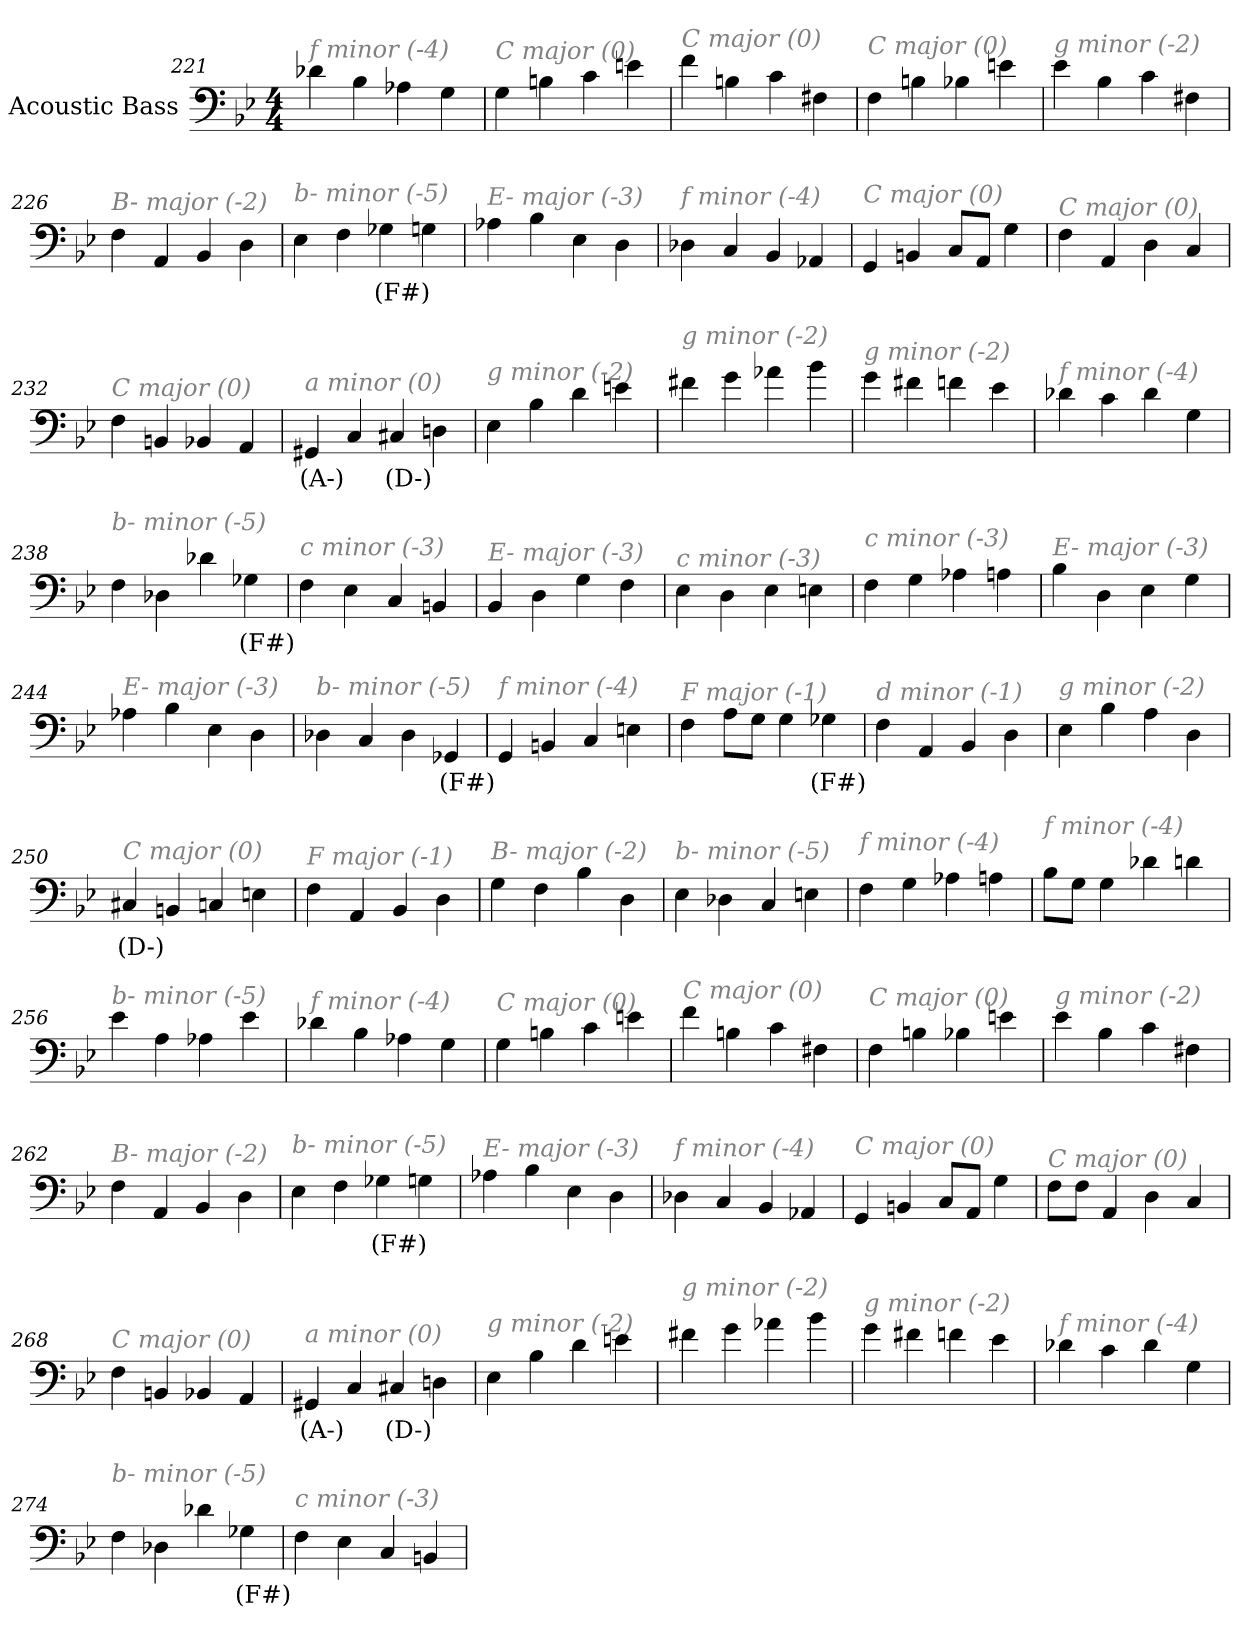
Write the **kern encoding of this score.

**kern	**text
*part1	*part1
*staff1	*staff1
*I"Acoustic Bass	*
*clefF4	*
*ITrd7c12	*
*k[b-e-]	*
*B-:	*
*M4/4	*
=221	=221
!LO:TX:i:color=#808080:t=f minor (-4)	!
4D-X	.
4BB-	.
4AA-X	.
4GG	.
=222	=222
!LO:TX:i:color=#808080:t=C major (0)	!
4GG	.
4BBn	.
4C	.
4En	.
=223	=223
!LO:TX:i:color=#808080:t=C major (0)	!
4F	.
4BBn	.
4C	.
4FF#X	.
=224	=224
!LO:TX:i:color=#808080:t=C major (0)	!
4FF	.
4BBn	.
4BB-X	.
4En	.
=225	=225
!LO:TX:i:color=#808080:t=g minor (-2)	!
4E-	.
4BB-	.
4C	.
4FF#X	.
=226	=226
!LO:TX:i:color=#808080:t=B- major (-2)	!
4FF	.
4AAA	.
4BBB-	.
4DD	.
=227	=227
!LO:TX:i:color=#808080:t=b- minor (-5)	!
4EE-	.
4FF	.
4GG-Xi	(F#)
4GG	.
=228	=228
!LO:TX:i:color=#808080:t=E- major (-3)	!
4AA-X	.
4BB-	.
4EE-	.
4DD	.
=229	=229
!LO:TX:i:color=#808080:t=f minor (-4)	!
4DD-X	.
4CC	.
4BBB-	.
4AAA-X	.
=230	=230
!LO:TX:i:color=#808080:t=C major (0)	!
4GGG	.
4BBBn	.
8CCL	.
8AAAJ	.
4GG	.
=231	=231
!LO:TX:i:color=#808080:t=C major (0)	!
4FF	.
4AAA	.
4DD	.
4CC	.
=232	=232
!LO:TX:i:color=#808080:t=C major (0)	!
4FF	.
4BBBn	.
4BBB-X	.
4AAA	.
=233	=233
!LO:TX:i:color=#808080:t=a minor (0)	!
4GGG#Xi	(A-)
4CC	.
4CC#Xi	(D-)
4DDn	.
=234	=234
!LO:TX:i:color=#808080:t=g minor (-2)	!
4EE-	.
4BB-	.
4D	.
4En	.
=235	=235
!LO:TX:i:color=#808080:t=g minor (-2)	!
4F#X	.
4G	.
4A-X	.
4B-	.
=236	=236
!LO:TX:i:color=#808080:t=g minor (-2)	!
4G	.
4F#X	.
4Fn	.
4E-	.
=237	=237
!LO:TX:i:color=#808080:t=f minor (-4)	!
4D-X	.
4C	.
4D-	.
4GG	.
=238	=238
!LO:TX:i:color=#808080:t=b- minor (-5)	!
4FF	.
4DD-X	.
4D-X	.
4GG-Xi	(F#)
=239	=239
!LO:TX:i:color=#808080:t=c minor (-3)	!
4FF	.
4EE-	.
4CC	.
4BBBn	.
=240	=240
!LO:TX:i:color=#808080:t=E- major (-3)	!
4BBB-	.
4DD	.
4GG	.
4FF	.
=241	=241
!LO:TX:i:color=#808080:t=c minor (-3)	!
4EE-	.
4DD	.
4EE-	.
4EEn	.
=242	=242
!LO:TX:i:color=#808080:t=c minor (-3)	!
4FF	.
4GG	.
4AA-X	.
4AAn	.
=243	=243
!LO:TX:i:color=#808080:t=E- major (-3)	!
4BB-	.
4DD	.
4EE-	.
4GG	.
=244	=244
!LO:TX:i:color=#808080:t=E- major (-3)	!
4AA-X	.
4BB-	.
4EE-	.
4DD	.
=245	=245
!LO:TX:i:color=#808080:t=b- minor (-5)	!
4DD-X	.
4CC	.
4DD-	.
4GGG-Xi	(F#)
=246	=246
!LO:TX:i:color=#808080:t=f minor (-4)	!
4GGG	.
4BBBn	.
4CC	.
4EEn	.
=247	=247
!LO:TX:i:color=#808080:t=F major (-1)	!
4FF	.
8AAL	.
8GGJ	.
4GG	.
4GG-Xi	(F#)
=248	=248
!LO:TX:i:color=#808080:t=d minor (-1)	!
4FF	.
4AAA	.
4BBB-	.
4DD	.
=249	=249
!LO:TX:i:color=#808080:t=g minor (-2)	!
4EE-	.
4BB-	.
4AA	.
4DD	.
=250	=250
!LO:TX:i:color=#808080:t=C major (0)	!
4CC#Xj	(D-)
4BBBn	.
4CC	.
4EEn	.
=251	=251
!LO:TX:i:color=#808080:t=F major (-1)	!
4FF	.
4AAA	.
4BBB-	.
4DD	.
=252	=252
!LO:TX:i:color=#808080:t=B- major (-2)	!
4GG	.
4FF	.
4BB-	.
4DD	.
=253	=253
!LO:TX:i:color=#808080:t=b- minor (-5)	!
4EE-	.
4DD-X	.
4CC	.
4EEn	.
=254	=254
!LO:TX:i:color=#808080:t=f minor (-4)	!
4FF	.
4GG	.
4AA-X	.
4AAn	.
=255	=255
!LO:TX:i:color=#808080:t=f minor (-4)	!
8BB-L	.
8GGJ	.
4GG	.
4D-X	.
4Dn	.
=256	=256
!LO:TX:i:color=#808080:t=b- minor (-5)	!
4E-	.
4AA	.
4AA-X	.
4E-	.
=257	=257
!LO:TX:i:color=#808080:t=f minor (-4)	!
4D-X	.
4BB-	.
4AA-X	.
4GG	.
=258	=258
!LO:TX:i:color=#808080:t=C major (0)	!
4GG	.
4BBn	.
4C	.
4En	.
=259	=259
!LO:TX:i:color=#808080:t=C major (0)	!
4F	.
4BBn	.
4C	.
4FF#X	.
=260	=260
!LO:TX:i:color=#808080:t=C major (0)	!
4FF	.
4BBn	.
4BB-X	.
4En	.
=261	=261
!LO:TX:i:color=#808080:t=g minor (-2)	!
4E-	.
4BB-	.
4C	.
4FF#X	.
=262	=262
!LO:TX:i:color=#808080:t=B- major (-2)	!
4FF	.
4AAA	.
4BBB-	.
4DD	.
=263	=263
!LO:TX:i:color=#808080:t=b- minor (-5)	!
4EE-	.
4FF	.
4GG-Xi	(F#)
4GG	.
=264	=264
!LO:TX:i:color=#808080:t=E- major (-3)	!
4AA-X	.
4BB-	.
4EE-	.
4DD	.
=265	=265
!LO:TX:i:color=#808080:t=f minor (-4)	!
4DD-X	.
4CC	.
4BBB-	.
4AAA-X	.
=266	=266
!LO:TX:i:color=#808080:t=C major (0)	!
4GGG	.
4BBBn	.
8CCL	.
8AAAJ	.
4GG	.
=267	=267
!LO:TX:i:color=#808080:t=C major (0)	!
8FFL	.
8FFJ	.
4AAA	.
4DD	.
4CC	.
=268	=268
!LO:TX:i:color=#808080:t=C major (0)	!
4FF	.
4BBBn	.
4BBB-X	.
4AAA	.
=269	=269
!LO:TX:i:color=#808080:t=a minor (0)	!
4GGG#Xi	(A-)
4CC	.
4CC#Xi	(D-)
4DDn	.
=270	=270
!LO:TX:i:color=#808080:t=g minor (-2)	!
4EE-	.
4BB-	.
4D	.
4En	.
=271	=271
!LO:TX:i:color=#808080:t=g minor (-2)	!
4F#X	.
4G	.
4A-X	.
4B-	.
=272	=272
!LO:TX:i:color=#808080:t=g minor (-2)	!
4G	.
4F#X	.
4Fn	.
4E-	.
=273	=273
!LO:TX:i:color=#808080:t=f minor (-4)	!
4D-X	.
4C	.
4D-	.
4GG	.
=274	=274
!LO:TX:i:color=#808080:t=b- minor (-5)	!
4FF	.
4DD-X	.
4D-X	.
4GG-Xi	(F#)
=275	=275
!LO:TX:i:color=#808080:t=c minor (-3)	!
4FF	.
4EE-	.
4CC	.
4BBBn	.
=	=
*-	*-
